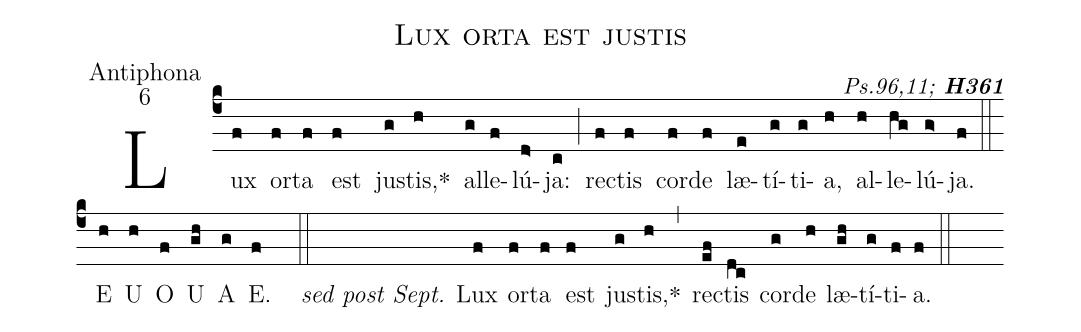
name:Lux orta est justis;
office-part:Antiphona;
mode:6;
commentary: {\itshape\mdseries Ps.96,11;\/} {\bfseries H361};
%%
(c4) Lux(f) or(f)ta(f) est(f) ju(g)stis,<sp>*</sp>(h) al(g)le(f)lú(d>)ja:(c) (;)
rec(f)tis(f) cor(f)de(f) læ(e)tí(g)ti(g)a,(h) al(h)le(hg)lú(g>)ja.(f) (::)
<eu> E(h) U(h) O(f) U(gh) A(g) E.(f) </eu> (::)
<i>sed post Sept.</i> L{u}x(f) or(f)ta(f) est(f) jus(g)tis,<sp>*</sp>(h) (,)
re(ef)ctis(dc) cor(g)de(h) læ(gh)tí(g)ti(f)a.(f) (::)
